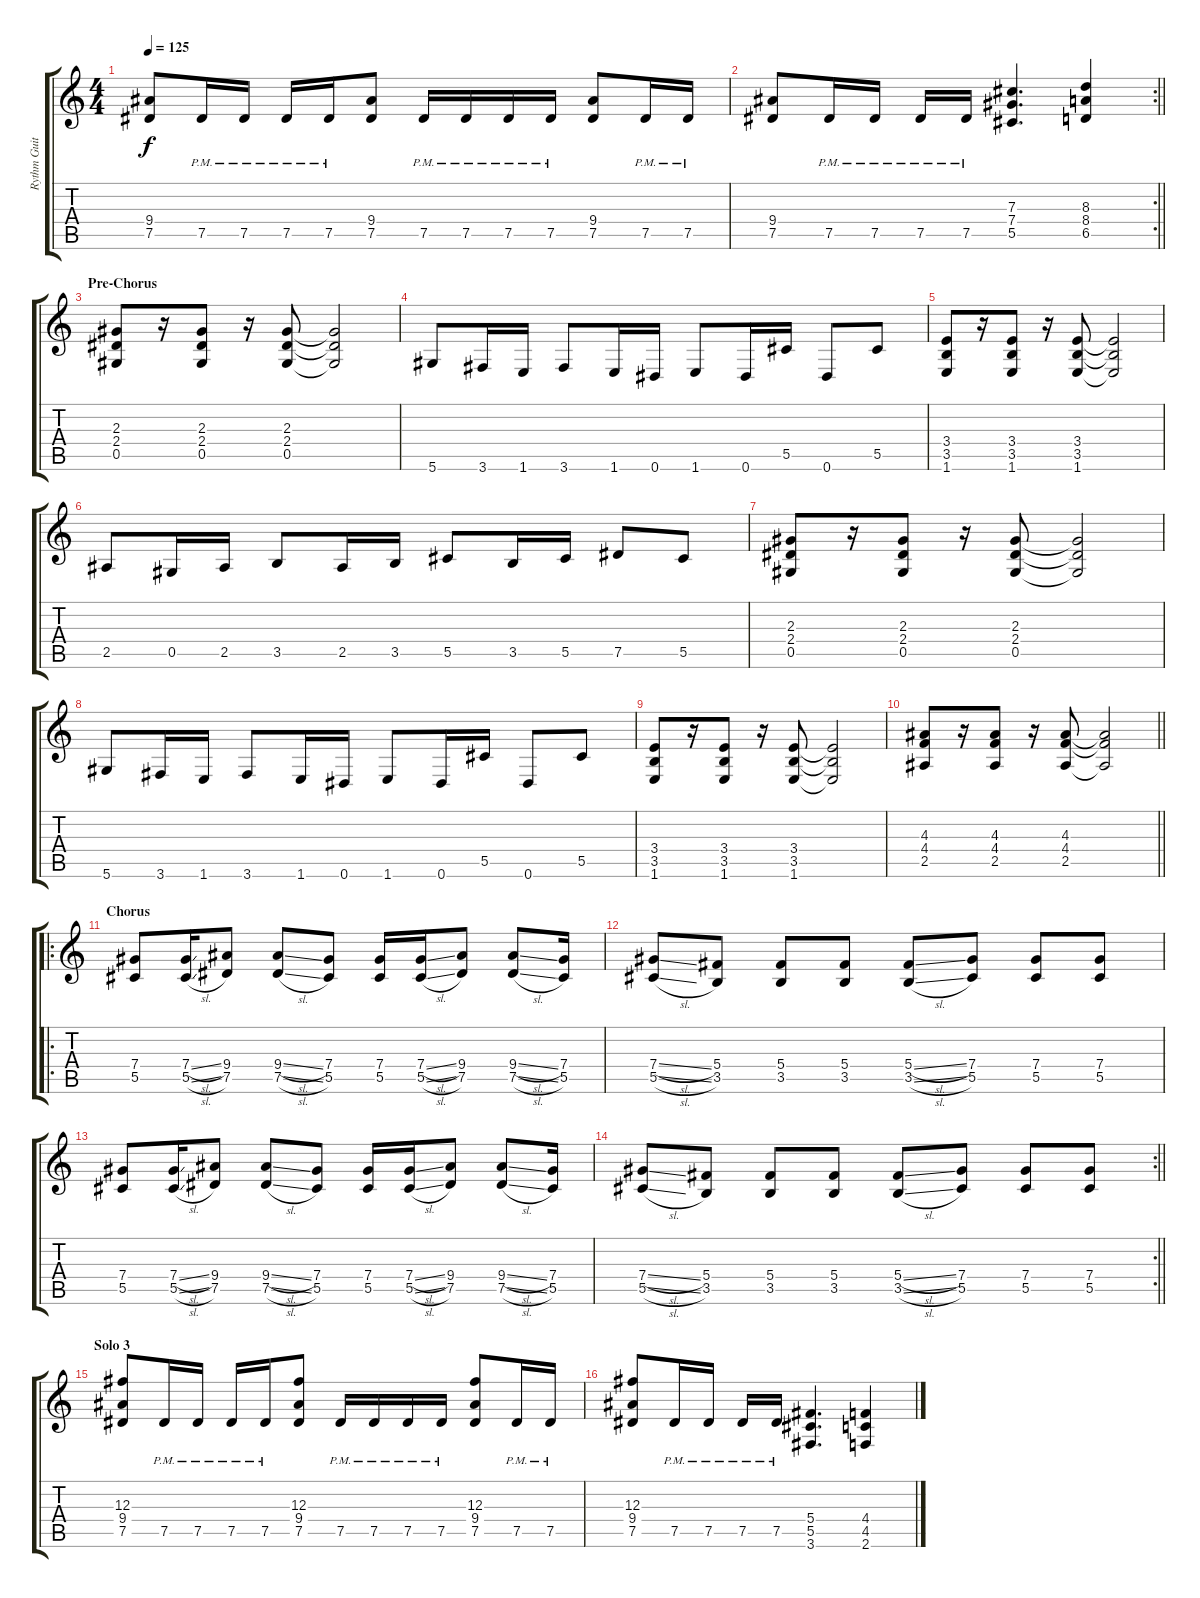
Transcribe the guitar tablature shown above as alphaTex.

\track ("Rythm Guitar" "Rythm Guit") {instrument distortionguitar}
\staff {score tabs}
\tuning (Eb4 Bb3 Gb3 Db3 Ab2 Eb2) {hide}
\ts (4 4)
\tempo 125
\clef g2
\ks c
(9.4 7.5).8{dy f} 7.5{pm}.16 7.5{pm}.16 7.5{pm}.16 7.5{pm}.16 (9.4 7.5).8 7.5{pm}.16 7.5{pm}.16 7.5{pm}.16 7.5{pm}.16 (9.4 7.5).8 7.5{pm}.16 7.5{pm}.16 |
\rc 2
\barLineRight lightlight
(9.4 7.5).8 7.5{pm}.16 7.5{pm}.16 7.5{pm}.16 7.5{pm}.16 (7.3 7.4 5.5).4{d} (8.3 8.4 6.5).4 |
\section ("" "Pre-Chorus")
(2.3 2.4 0.5).8 r.16 (2.3 2.4 0.5).8 r.16 (2.3 2.4 0.5).8 (2.3{t} 2.4{t} 0.5{t}).2 |
5.6.8 3.6.16 1.6.16 3.6.8 1.6.16 0.6.16 1.6.8 0.6.16 5.5.16 0.6.8 5.5.8 |
(3.4 3.5 1.6).8 r.16 (3.4 3.5 1.6).8 r.16 (3.4 3.5 1.6).8 (3.4{t} 3.5{t} 1.6{t}).2 |
2.5.8 0.5.16 2.5.16 3.5.8 2.5.16 3.5.16 5.5.8 3.5.16 5.5.16 7.5.8 5.5.8 |
(2.3 2.4 0.5).8 r.16 (2.3 2.4 0.5).8 r.16 (2.3 2.4 0.5).8 (2.3{t} 2.4{t} 0.5{t}).2 |
5.6.8 3.6.16 1.6.16 3.6.8 1.6.16 0.6.16 1.6.8 0.6.16 5.5.16 0.6.8 5.5.8 |
(3.4 3.5 1.6).8 r.16 (3.4 3.5 1.6).8 r.16 (3.4 3.5 1.6).8 (3.4{t} 3.5{t} 1.6{t}).2 |
\barLineRight lightlight
(4.3 4.4 2.5).8 r.16 (4.3 4.4 2.5).8 r.16 (4.3 4.4 2.5).8 (4.3{t} 4.4{t} 2.5{t}).2 |
\ro
\section ("" "Chorus")
(7.4 5.5).8 (7.4{sl} 5.5{sl}).16 (9.4 7.5).8 (9.4{sl} 7.5{sl}).8 (7.4 5.5).8 (7.4 5.5).16 (7.4{sl} 5.5{sl}).16 (9.4 7.5).8 (9.4{sl} 7.5{sl}).8 (7.4 5.5).16 |
(7.4{sl} 5.5{sl}).8 (5.4 3.5).8 (5.4 3.5).8 (5.4 3.5).8 (5.4{sl} 3.5{sl}).8 (7.4 5.5).8 (7.4 5.5).8 (7.4 5.5).8 |
(7.4 5.5).8 (7.4{sl} 5.5{sl}).16 (9.4 7.5).8 (9.4{sl} 7.5{sl}).8 (7.4 5.5).8 (7.4 5.5).16 (7.4{sl} 5.5{sl}).16 (9.4 7.5).8 (9.4{sl} 7.5{sl}).8 (7.4 5.5).16 |
\rc 2
\barLineRight lightlight
(7.4{sl} 5.5{sl}).8 (5.4 3.5).8 (5.4 3.5).8 (5.4 3.5).8 (5.4{sl} 3.5{sl}).8 (7.4 5.5).8 (7.4 5.5).8 (7.4 5.5).8 |
\section ("" "Solo 3")
(12.3 9.4 7.5).8 7.5{pm}.16 7.5{pm}.16 7.5{pm}.16 7.5{pm}.16 (12.3 9.4 7.5).8 7.5{pm}.16 7.5{pm}.16 7.5{pm}.16 7.5{pm}.16 (12.3 9.4 7.5).8 7.5{pm}.16 7.5{pm}.16 |
(12.3 9.4 7.5).8 7.5{pm}.16 7.5{pm}.16 7.5{pm}.16 7.5{pm}.16 (5.4 5.5 3.6).4{d} (4.4 4.5 2.6).4
